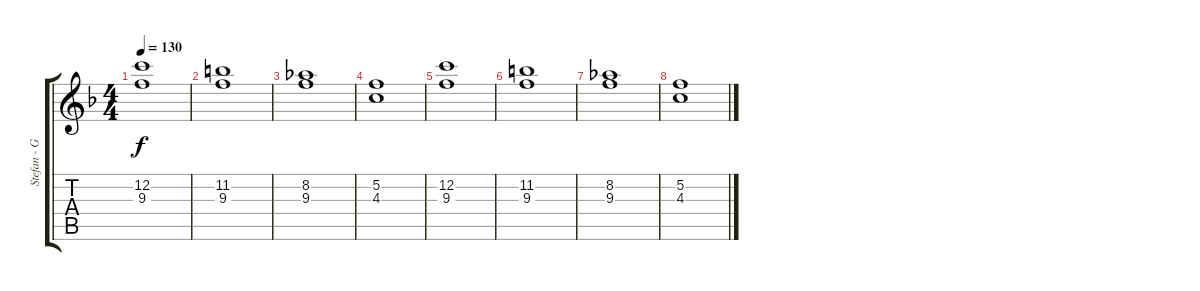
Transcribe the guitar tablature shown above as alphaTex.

\track ("Stefan - Guitar" "Stefan - G") {instrument overdrivenguitar}
\staff {score tabs}
\tuning (F4 C4 Ab3 Eb3 Bb2 F2) {hide}
\ts (4 4)
\tempo 130
\clef g2
\ks f
(12.2 9.3).1{dy f} |
(11.2 9.3).1 |
(8.2 9.3).1 |
(5.2 4.3).1 |
(12.2 9.3).1 |
(11.2 9.3).1 |
(8.2 9.3).1 |
(5.2 4.3).1
